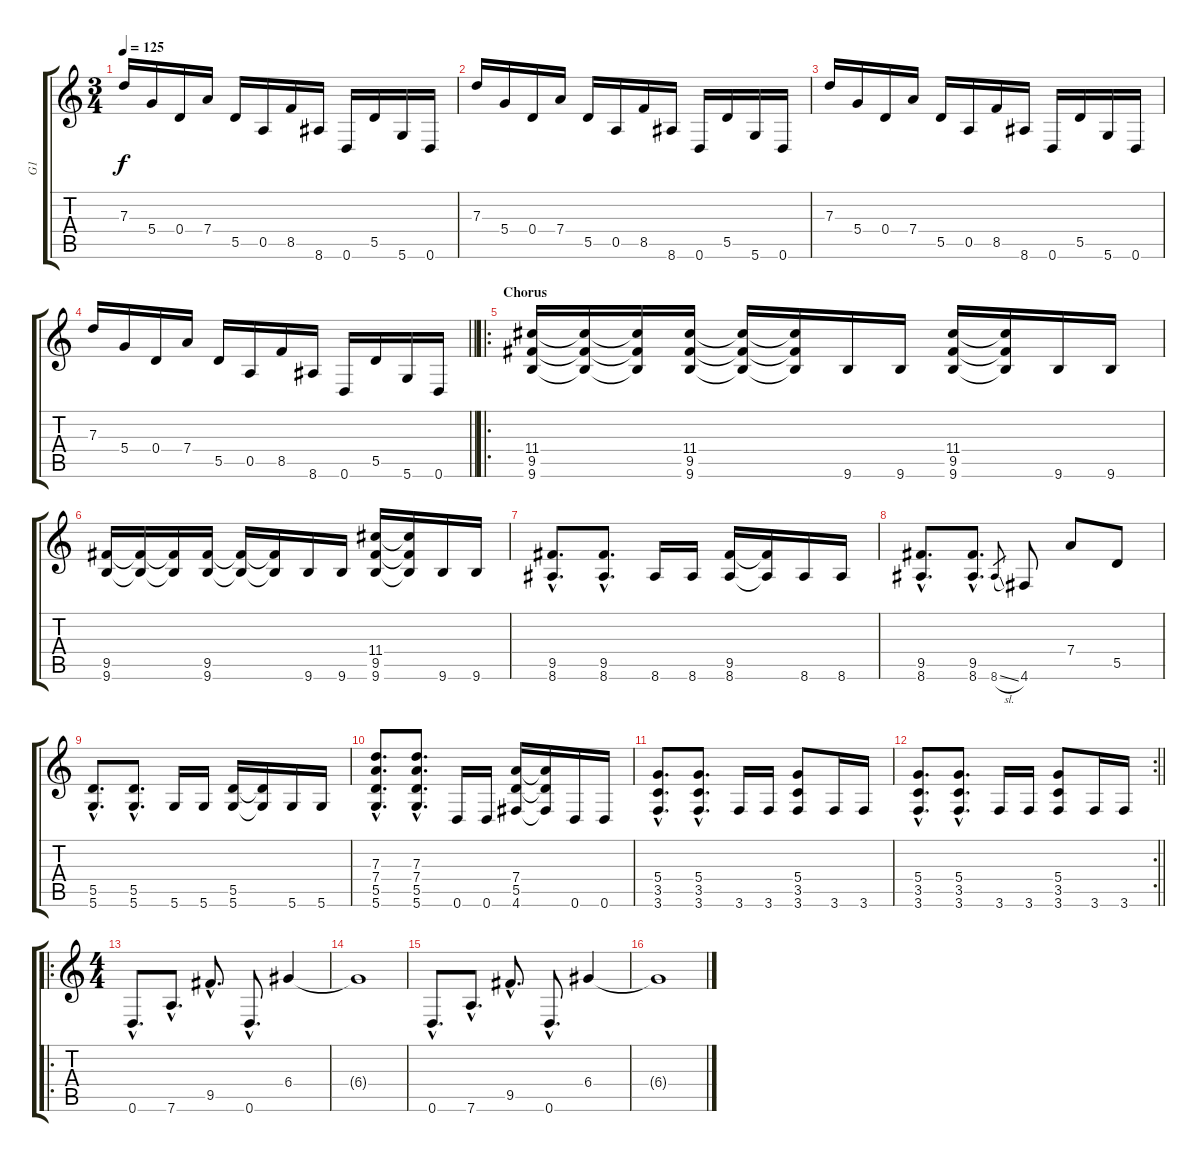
\track ("G1" "G1") {instrument distortionguitar}
\staff {score tabs}
\tuning (E4 B3 G3 D3 A2 D2) {hide}
\ts (3 4)
\tempo 125
\clef g2
\ks c
7.3.16{dy f} 5.4.16 0.4.16 7.4.16 5.5.16 0.5.16 8.5.16 8.6.16 0.6.16 5.5.16 5.6.16 0.6.16 |
7.3.16 5.4.16 0.4.16 7.4.16 5.5.16 0.5.16 8.5.16 8.6.16 0.6.16 5.5.16 5.6.16 0.6.16 |
7.3.16 5.4.16 0.4.16 7.4.16 5.5.16 0.5.16 8.5.16 8.6.16 0.6.16 5.5.16 5.6.16 0.6.16 |
\barLineRight lightlight
7.3.16 5.4.16 0.4.16 7.4.16 5.5.16 0.5.16 8.5.16 8.6.16 0.6.16 5.5.16 5.6.16 0.6.16 |
\ro
\section ("" "Chorus")
(11.4 9.5 9.6).16 (11.4{t} 9.5{t} 9.6{t}).16 (11.4{t} 9.5{t} 9.6{t}).16 (11.4 9.5 9.6).16 (11.4{t} 9.5{t} 9.6{t}).16 (11.4{t} 9.5{t} 9.6{t}).16 9.6.16 9.6.16 (11.4 9.5 9.6).16 (11.4{t} 9.5{t} 9.6{t}).16 9.6.16 9.6.16 |
(9.5 9.6).16 (9.5{t} 9.6{t}).16 (9.5{t} 9.6{t}).16 (9.5 9.6).16 (9.5{t} 9.6{t}).16 (9.5{t} 9.6{t}).16 9.6.16 9.6.16 (11.4 9.5 9.6).16 (11.4{t} 9.5{t} 9.6{t}).16 9.6.16 9.6.16 |
(9.5{hac} 8.6{hac}).8{d} (9.5{hac} 8.6{hac}).8{d} 8.6.16 8.6.16 (9.5 8.6).16 (9.5{t} 8.6{t}).16 8.6.16 8.6.16 |
(9.5{hac} 8.6{hac}).8{d} (9.5{hac} 8.6{hac}).8{d} 8.6{sl}.8{gr} 4.6.8 7.4.8 5.5.8 |
(5.5{hac} 5.6{hac}).8{d} (5.5{hac} 5.6{hac}).8{d} 5.6.16 5.6.16 (5.5 5.6).16 (5.5{t} 5.6{t}).16 5.6.16 5.6.16 |
(7.3{hac} 7.4{hac} 5.5{hac} 5.6{hac}).8{d} (7.3{hac} 7.4{hac} 5.5{hac} 5.6{hac}).8{d} 0.6.16 0.6.16 (7.4 5.5 4.6).16 (7.4{t} 5.5{t} 4.6{t}).16 0.6.16 0.6.16 |
(5.4{hac} 3.5{hac} 3.6{hac}).8{d} (5.4{hac} 3.5{hac} 3.6{hac}).8{d} 3.6.16 3.6.16 (5.4 3.5 3.6).8 3.6.16 3.6.16 |
\rc 2
\barLineRight lightlight
(5.4{hac} 3.5{hac} 3.6{hac}).8{d} (5.4{hac} 3.5{hac} 3.6{hac}).8{d} 3.6.16 3.6.16 (5.4 3.5 3.6).8 3.6.16 3.6.16 |
\ro
\ts (4 4)
\section ("" "")
0.6{hac}.8{d} 7.6{hac}.8{d} 9.5{hac}.8{d} 0.6{hac}.8{d} 6.4.4 |
6.4{t}.1 |
0.6{hac}.8{d} 7.6{hac}.8{d} 9.5{hac}.8{d} 0.6{hac}.8{d} 6.4.4 |
6.4{t}.1
